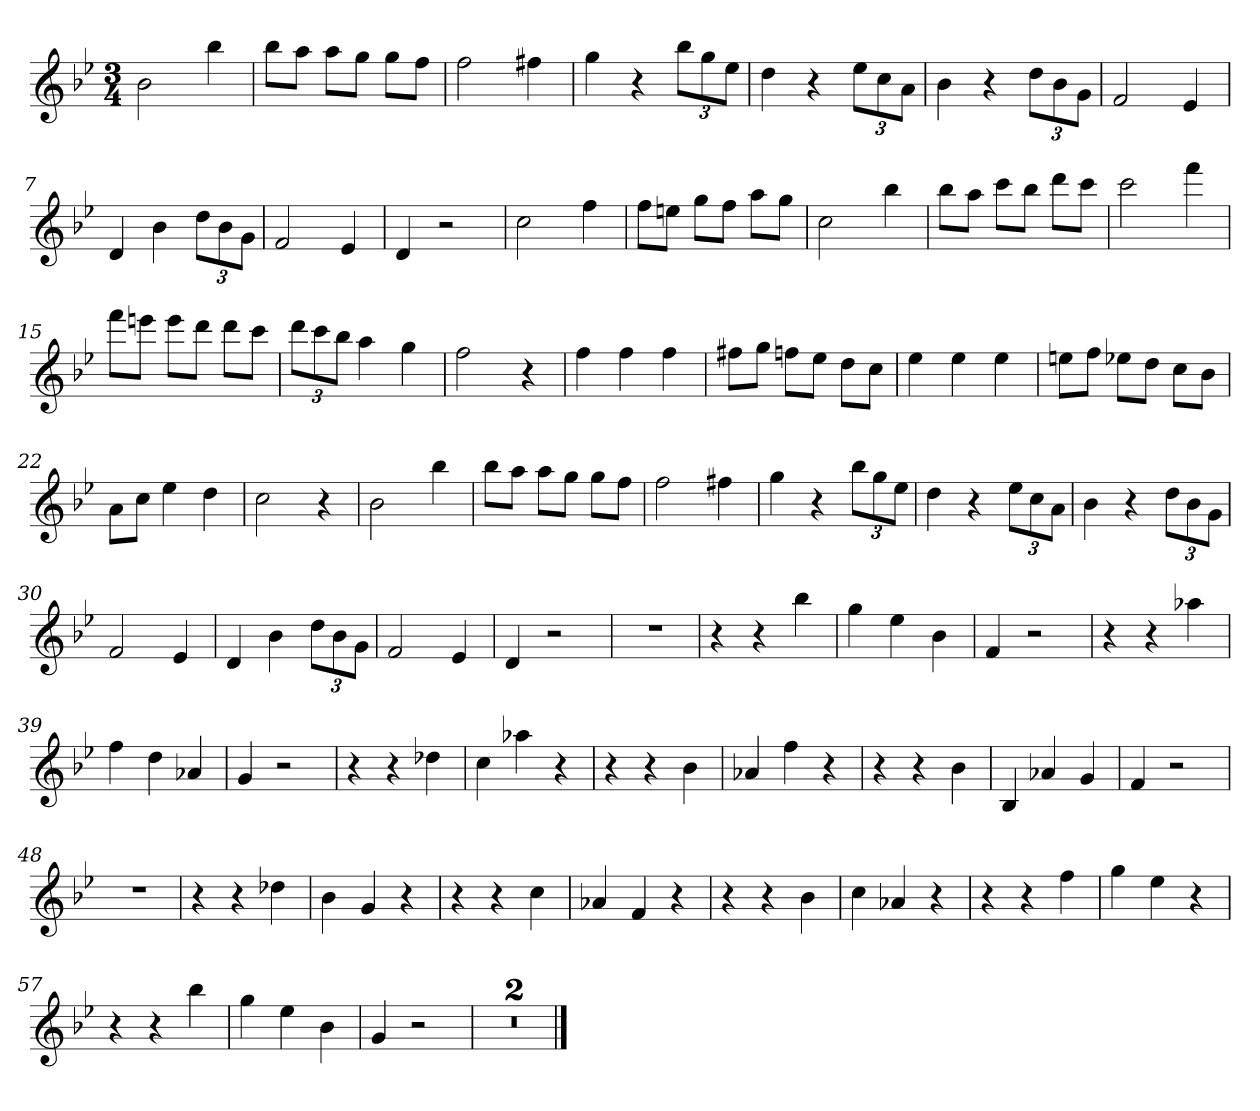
**kern
*part1
*staff1
*k[b-e-]
*M3/4
=
2b-
4bb-
=1
8bb-L
8aaJ
8aaL
8ggJ
8ggL
8ffJ
=2
2ff
4ff#X
=3
4gg
4r
12bb-L
12gg
12ee-J
=4
4dd
4r
12ee-L
12cc
12aJ
=5
4b-
4r
12ddL
12b-
12gJ
=6
2f
4e-
=7
4d
4b-
12ddL
12b-
12gJ
=8
2f
4e-
=9
4d
2r
=10
2cc
4ff
=11
8ffL
8eenJ
8ggL
8ffJ
8aaL
8ggJ
=12
2cc
4bb-
=13
8bb-L
8aaJ
8cccL
8bb-J
8dddL
8cccJ
=14
2ccc
4fff
=15
8fffL
8eeenJ
8eeeL
8dddJ
8dddL
8cccJ
=16
12dddL
12ccc
12bb-J
4aa
4gg
=17
2ff
4r
=18
4ff
4ff
4ff
=19
8ff#XL
8ggJ
8ffnL
8ee-J
8ddL
8ccJ
=20
4ee-
4ee-
4ee-
=21
8eenL
8ffJ
8ee-XL
8ddJ
8ccL
8b-J
=22
8aL
8ccJ
4ee-
4dd
=23
2cc
4r
=24
2b-
4bb-
=25
8bb-L
8aaJ
8aaL
8ggJ
8ggL
8ffJ
=26
2ff
4ff#X
=27
4gg
4r
12bb-L
12gg
12ee-J
=28
4dd
4r
12ee-L
12cc
12aJ
=29
4b-
4r
12ddL
12b-
12gJ
=30
2f
4e-
=31
4d
4b-
12ddL
12b-
12gJ
=32
2f
4e-
=33
4d
2r
=34
2.r
=35
4r
4r
4bb-
=36
4gg
4ee-
4b-
=37
4f
2r
=38
4r
4r
4aa-X
=39
4ff
4dd
4a-X
=40
4g
2r
=41
4r
4r
4dd-X
=42
4cc
4aa-X
4r
=43
4r
4r
4b-
=44
4a-X
4ff
4r
=45
4r
4r
4b-
=46
4B-
4a-X
4g
=47
4f
2r
=48
2.r
=49
4r
4r
4dd-X
=50
4b-
4g
4r
=51
4r
4r
4cc
=52
4a-X
4f
4r
=53
4r
4r
4b-
=54
4cc
4a-X
4r
=55
4r
4r
4ff
=56
4gg
4ee-
4r
=57
4r
4r
4bb-
=58
4gg
4ee-
4b-
=59
4g
2r
=60
2.r
=61
2.r
==
*-
